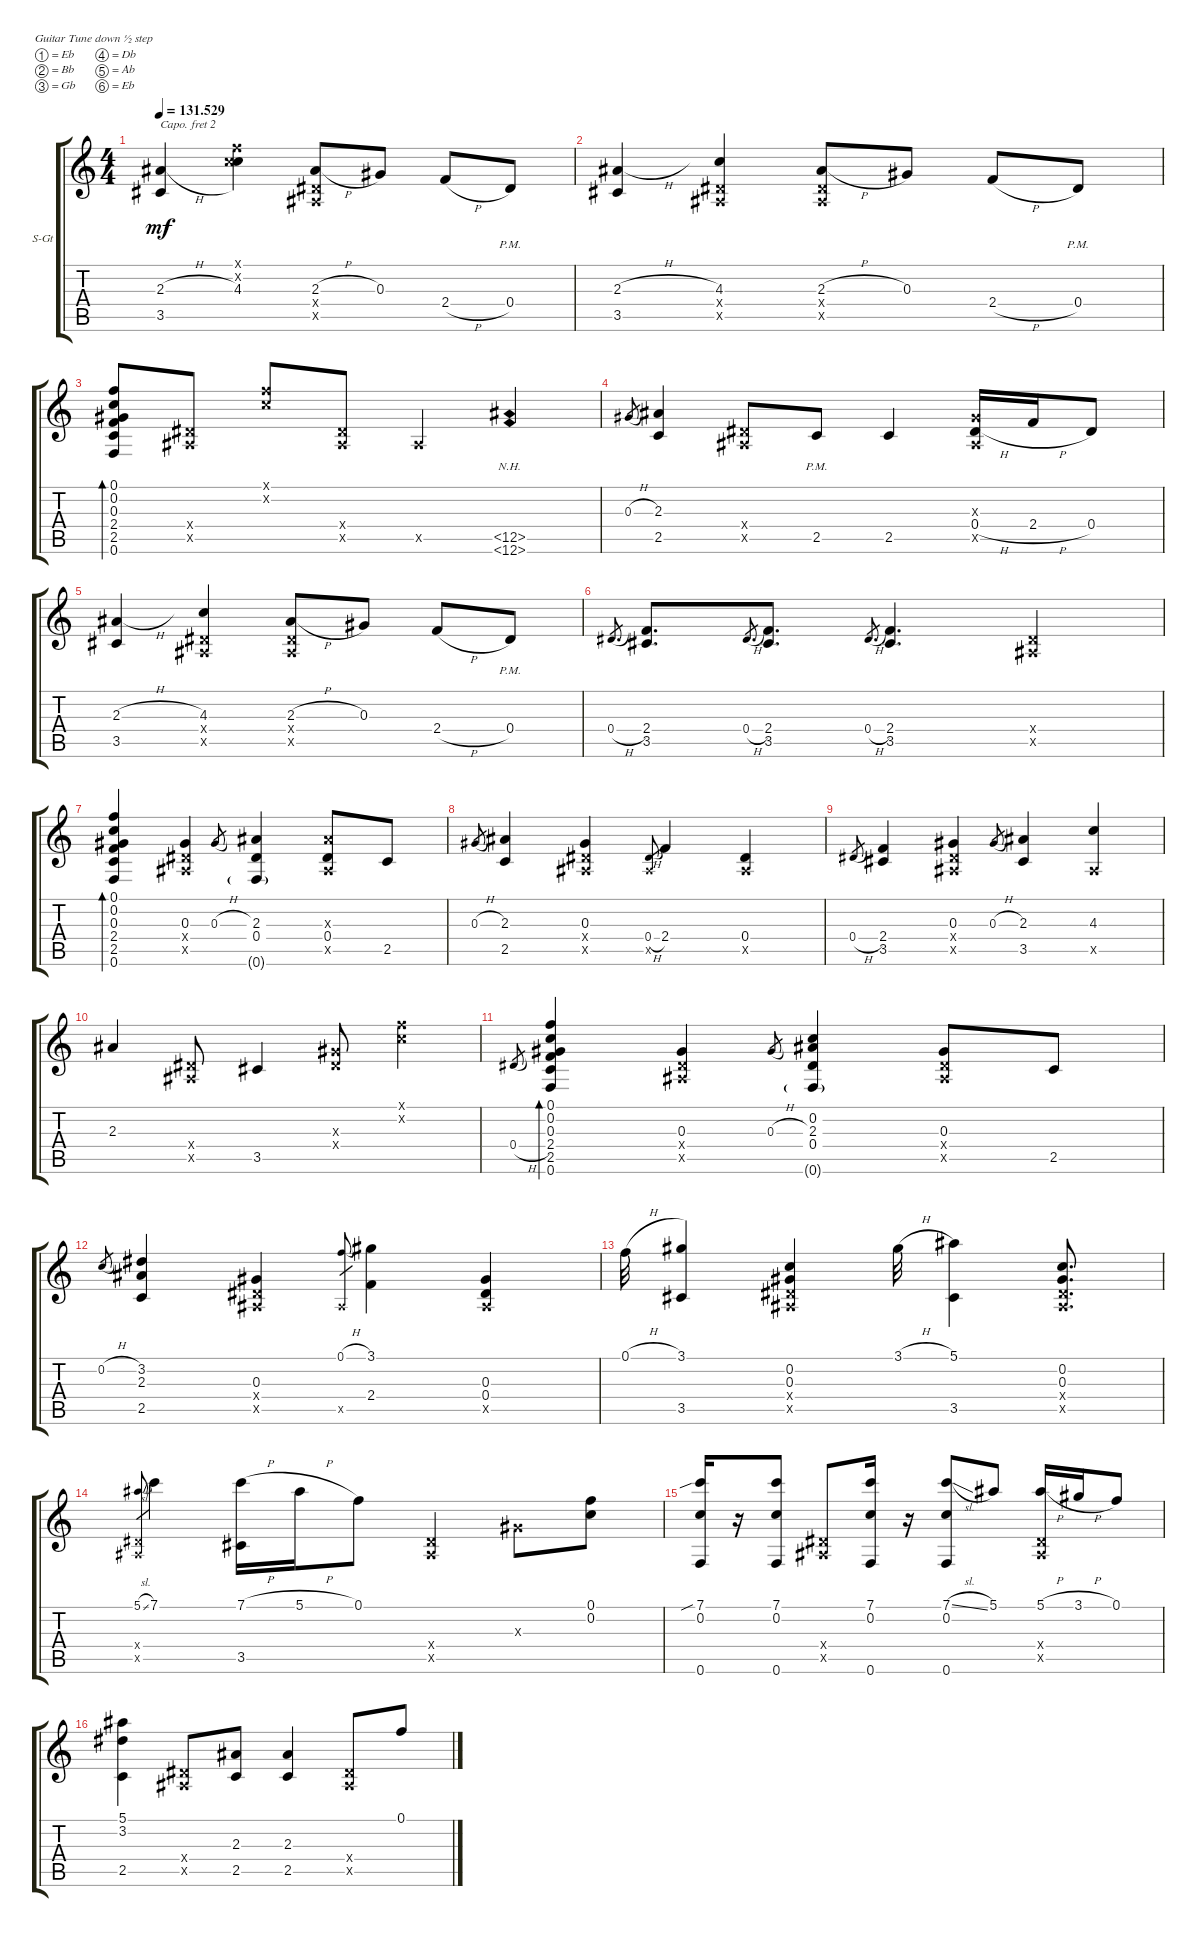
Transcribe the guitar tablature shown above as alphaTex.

\defaultSystemsLayout 4
\bracketExtendMode groupsimilarinstruments
\firstSystemTrackNameOrientation horizontal
\otherSystemsTrackNameOrientation horizontal
\track ("Steel Guitar" "S-Gt") {instrument acousticguitarsteel}
\staff {score tabs}
\capo 2
\tuning (Eb4 Bb3 Gb3 Db3 Ab2 Eb2)
\ts (4 4)
\tempo
131.529
\accidentals auto
\clef g2
\ottava regular
\simile none
\ks c
(2.3{h} 3.5).4{dy mf} (4.3 0.2{x} 0.1{x}).4 (2.3{h} 0.4{x} 0.5{x}).8 0.3.8 2.4{h}.8 0.4{pm}.8 |
(2.3{h} 3.5).4 (4.3 0.4{x} 0.5{x}).4 (2.3{h} 0.4{x} 0.5{x}).8 0.3.8 2.4{h}.8 0.4{pm}.8 |
(0.6 2.5 2.4 0.3 0.2 0.1).8{bd 113} (0.5{x} 0.4{x}).8 (0.2{x} 0.1{x}).8 (0.4{x} 0.5{x}).8 0.5{x}.4 (12.6{nh} 12.5{nh}).4 |
0.3{h}.8{gr} (2.5 2.3).4 (0.5{x} 0.4{x}).8 2.5{pm}.8 2.5.4 (0.4{h} 0.5{x} 0.3{x}).16 2.4{h}.16 0.4.8 |
(2.3{h} 3.5).4 (4.3 0.5{x} 0.4{x}).4 (2.3{h} 0.4{x} 0.5{x}).8 0.3.8 2.4{h}.8 0.4{pm}.8 |
0.4{h}.8{d gr} (3.5 2.4).8{d} 0.4{h}.8{d gr} (3.5 2.4).8{d} 0.4{h}.8{d gr} (3.5 2.4).4{d} (0.5{x} 0.4{x}).4 |
(0.6 2.5 2.4 0.3 0.2 0.1).4{bd 113} (0.5{x} 0.4{x} 0.3).4 0.3{h}.8{gr} (2.3 0.6{g} 0.4).4 (0.5{x} 0.4 2.3{x}).8 2.5.8 |
0.3{h}.8{gr} (2.5 2.3).4 (0.3 0.4{x} 0.5{x}).4 (0.4{h} 0.5{x}).8{gr} 2.4.4 (0.4 0.5{x}).4 |
0.4{h}.8{gr} (3.5 2.4).4 (0.3 0.4{x} 0.5{x}).4 0.3{h}.8{gr} (2.3 3.5).4 (0.5{x} 4.3).4 |
2.3.4 (0.5{x} 0.4{x}).8 3.5.4 (0.4{x} 0.3{x}).8 (0.2{x} 0.1{x}).4 |
0.4{h}.8{gr} (0.6 2.5 2.4 0.3 0.2 0.1).4{bd 113} (0.5{x} 0.4{x} 0.3).4 0.3{h}.8{gr} (2.3 0.6{g} 0.4 0.2).4 (0.5{x} 0.4{x} 0.3).8 2.5.8 |
0.2{h}.8{gr} (2.5 2.3 3.2).4 (0.3 0.4{x} 0.5{x}).4 (0.5{x} 0.1{h}).8{gr} (2.4 3.1).4 (0.4 0.5{x} 0.3).4 |
0.1{h}.32 (3.5 3.1).4 (0.4{x} 0.5{x} 0.3 0.2).4 3.1{h}.32 (3.5 5.1).4 (0.5{x} 0.4{x} 0.2 0.3).8{d} |
(5.1{sl} 0.4{x} 0.5{x}).8{gr} 7.1.4 (3.5 7.1{h}).16 5.1{h}.16 0.1.8 (0.5{x} 0.4{x}).4 0.3{x}.8 (0.1 0.2).8 |
(7.1{sib} 0.2 0.6).16 r.16 (7.1 0.2 0.6).8 (0.5{x} 0.4{x}).8 (7.1 0.2 0.6).16 r.16 (7.1{sl} 0.2 0.6).8 5.1.8 (5.1{h} 0.4{x} 0.5{x}).16 3.1{h}.16 0.1.8 |
(5.1 2.5 3.2).4 (0.5{x} 0.4{x}).8 (2.5 2.3).8 (2.3 2.5).4 (0.5{x} 0.4{x}).8 0.1.8
